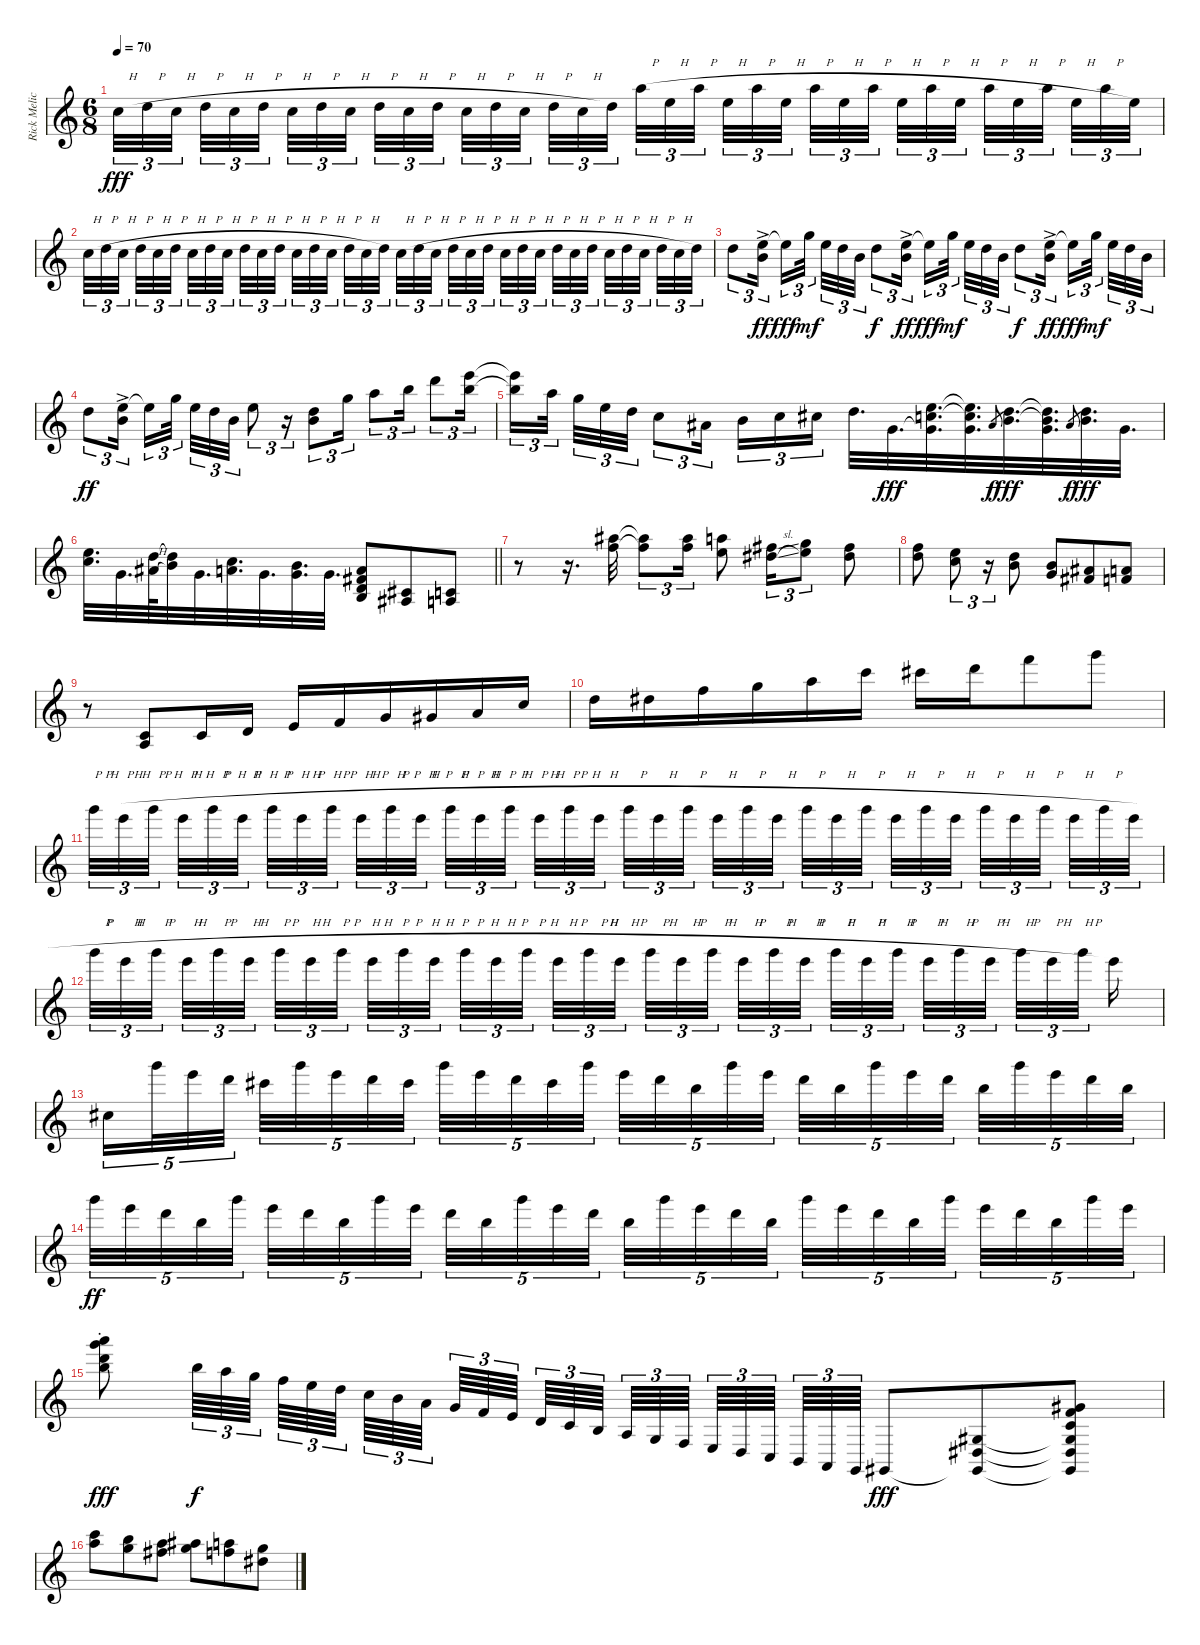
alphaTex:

\track ("Rick Melick right" "Rick Melic") {instrument electricpiano2}
\staff {score}
\tuning (Ab4 Eb4 Bb3 Gb3 Db3 Ab2 Eb2) {hide}
\ts (6 8)
\tempo 70
\clef g2
\ks c
18.4{h}.32{tu (3 2) dy fff} 20.4{h}.32{tu (3 2)} 18.4{h}.32{tu (3 2) beam splitsecondary} 20.4{h}.32{tu (3 2)} 18.4{h}.32{tu (3 2)} 20.4{h}.32{tu (3 2) beam splitsecondary} 18.4{h}.32{tu (3 2)} 20.4{h}.32{tu (3 2)} 18.4{h}.32{tu (3 2) beam splitsecondary} 20.4{h}.32{tu (3 2)} 18.4{h}.32{tu (3 2)} 20.4{h}.32{tu (3 2) beam splitsecondary} 18.4{h}.32{tu (3 2)} 20.4{h}.32{tu (3 2)} 18.4{h}.32{tu (3 2) beam splitsecondary} 20.4{h}.32{tu (3 2)} 18.4{h}.32{tu (3 2)} 20.4.32{tu (3 2)} 18.2{h}.32{tu (3 2)} 13.2{h}.32{tu (3 2)} 18.2{h}.32{tu (3 2) beam splitsecondary} 13.2{h}.32{tu (3 2)} 18.2{h}.32{tu (3 2)} 13.2{h}.32{tu (3 2) beam splitsecondary} 18.2{h}.32{tu (3 2)} 13.2{h}.32{tu (3 2)} 18.2{h}.32{tu (3 2) beam splitsecondary} 13.2{h}.32{tu (3 2)} 18.2{h}.32{tu (3 2)} 13.2{h}.32{tu (3 2) beam splitsecondary} 18.2{h}.32{tu (3 2)} 13.2{h}.32{tu (3 2)} 18.2{h}.32{tu (3 2) beam splitsecondary} 13.2{h}.32{tu (3 2)} 18.2{h}.32{tu (3 2)} 13.2.32{tu (3 2)} |
18.4{h}.32{tu (3 2)} 20.4{h}.32{tu (3 2)} 18.4{h}.32{tu (3 2) beam splitsecondary} 20.4{h}.32{tu (3 2)} 18.4{h}.32{tu (3 2)} 20.4{h}.32{tu (3 2) beam splitsecondary} 18.4{h}.32{tu (3 2)} 20.4{h}.32{tu (3 2)} 18.4{h}.32{tu (3 2) beam splitsecondary} 20.4{h}.32{tu (3 2)} 18.4{h}.32{tu (3 2)} 20.4{h}.32{tu (3 2) beam splitsecondary} 18.4{h}.32{tu (3 2)} 20.4{h}.32{tu (3 2)} 18.4{h}.32{tu (3 2) beam splitsecondary} 20.4{h}.32{tu (3 2)} 18.4{h}.32{tu (3 2)} 20.4.32{tu (3 2)} 18.4{h}.32{tu (3 2)} 20.4{h}.32{tu (3 2)} 18.4{h}.32{tu (3 2) beam splitsecondary} 20.4{h}.32{tu (3 2)} 18.4{h}.32{tu (3 2)} 20.4{h}.32{tu (3 2) beam splitsecondary} 18.4{h}.32{tu (3 2)} 20.4{h}.32{tu (3 2)} 18.4{h}.32{tu (3 2) beam splitsecondary} 20.4{h}.32{tu (3 2)} 18.4{h}.32{tu (3 2)} 20.4{h}.32{tu (3 2) beam splitsecondary} 18.4{h}.32{tu (3 2)} 20.4{h}.32{tu (3 2)} 18.4{h}.32{tu (3 2) beam splitsecondary} 20.4{h}.32{tu (3 2)} 18.4{h}.32{tu (3 2)} 20.4.32{tu (3 2)} |
11.2.8{tu (3 2)} (13.2{ac} 13.3{ac}).16{tu (3 2) dy ff beam splitsecondary} 13.2{t}.16{tu (3 2) dy fff} 16.2.32{tu (3 2) dy mf beam splitsecondary} 18.3.32{tu (3 2)} 16.3.32{tu (3 2)} 17.4.32{tu (3 2)} 11.2.8{tu (3 2) dy f} (13.2{ac} 13.3{ac}).16{tu (3 2) dy ff} 13.2{t}.16{tu (3 2) dy fff} 16.2.32{tu (3 2) dy mf beam splitsecondary} 18.3.32{tu (3 2)} 16.3.32{tu (3 2)} 17.4.32{tu (3 2)} 11.2.8{tu (3 2) dy f} (13.2{ac} 13.3{ac}).16{tu (3 2) dy ff beam splitsecondary} 13.2{t}.16{tu (3 2) dy fff} 16.2.32{tu (3 2) dy mf beam splitsecondary} 18.3.32{tu (3 2)} 16.3.32{tu (3 2)} 17.4.32{tu (3 2)} |
11.2.8{tu (3 2) dy ff} (13.2{ac} 13.3{ac}).16{tu (3 2) beam splitsecondary} 13.2{t}.16{tu (3 2)} 16.2.32{tu (3 2) beam splitsecondary} 18.3.32{tu (3 2)} 16.3.32{tu (3 2)} 17.4.32{tu (3 2)} 18.3.8{tu (3 2)} r.16{tu (3 2)} (16.3 17.4).8{tu (3 2)} 21.3.16{tu (3 2)} 18.2.8{tu (3 2)} 20.2.16{tu (3 2)} 23.2.8{tu (3 2)} (25.2 25.3).16{tu (3 2)} |
(25.2{t} 25.3{t}).16{tu (3 2)} 23.3.32{tu (3 2) beam splitsecondary} 25.4.32{tu (3 2)} 22.4.32{tu (3 2)} 20.4.32{tu (3 2)} 18.4.8{tu (3 2)} 16.4.16{tu (3 2) beam splitsecondary} 17.4.16{tu (3 2)} 18.4.16{tu (3 2)} 19.4.16{tu (3 2)} 16.3.32{d} 18.5.32{d dy fff} (18.3 18.4 18.5{t}).32{d} (18.3{t} 18.4{t} 18.5).32{d} 16.4.8{gr dy f} (16.3 17.4).32{d dy fff} (16.3{t} 17.4{t} 18.5).32{d} 16.4.8{gr dy f} (16.3 17.4).32{d dy fff} 18.5.32{d} |
\barLineRight lightlight
(18.3 18.4).32{d} 18.5.32{d} (16.3 16.4{h}).64 (16.3{t} 17.4).32 18.5.32{d} (14.3 15.4).32{d} 18.5.32{d} (13.3 13.4).32{d} 18.5.32{d} (6.2 8.3 8.4 10.5).8 (7.4 9.5).8 (6.4 8.5).8 |
r.8 r.16{d} (19.2 19.3).32 (19.2{t} 19.3{t}).8{tu (3 2)} (19.2 19.3).16{tu (3 2)} (18.2 18.3).8 (15.2{sl} 17.3{sl}).16{tu (3 2)} (16.2 18.3).8{tu (3 2)} (15.2 17.3).8 |
(14.2 16.3).8 (13.2 14.3).8{tu (3 2)} r.16{tu (3 2)} (11.2 13.3).8 (13.3 13.4).8 (12.3 12.4).8 (11.3 11.4).8 |
r.8 (6.4 8.5).8 6.4.16 4.3.16 6.3.16 7.3.16 9.3.16 10.3.16 11.3.16 9.2.16 |
11.2.16 12.2.16 14.2.16 16.2.16 18.2.16 21.2.16 22.2.16 23.2.16 21.1.8 23.1.8 |
28.2{h}.32{tu (3 2)} 25.2{h}.32{tu (3 2)} 28.2{h}.32{tu (3 2) beam splitsecondary} 25.2{h}.32{tu (3 2)} 28.2{h}.32{tu (3 2)} 25.2{h}.32{tu (3 2) beam splitsecondary} 28.2{h}.32{tu (3 2)} 25.2{h}.32{tu (3 2)} 28.2{h}.32{tu (3 2) beam splitsecondary} 25.2{h}.32{tu (3 2)} 28.2{h}.32{tu (3 2)} 25.2{h}.32{tu (3 2) beam splitsecondary} 28.2{h}.32{tu (3 2)} 25.2{h}.32{tu (3 2)} 28.2{h}.32{tu (3 2) beam splitsecondary} 25.2{h}.32{tu (3 2)} 28.2{h}.32{tu (3 2)} 25.2{h}.32{tu (3 2)} 28.2{h}.32{tu (3 2)} 25.2{h}.32{tu (3 2)} 28.2{h}.32{tu (3 2) beam splitsecondary} 25.2{h}.32{tu (3 2)} 28.2{h}.32{tu (3 2)} 25.2{h}.32{tu (3 2) beam splitsecondary} 28.2{h}.32{tu (3 2)} 25.2{h}.32{tu (3 2)} 28.2{h}.32{tu (3 2) beam splitsecondary} 25.2{h}.32{tu (3 2)} 28.2{h}.32{tu (3 2)} 25.2{h}.32{tu (3 2) beam splitsecondary} 28.2{h}.32{tu (3 2)} 25.2{h}.32{tu (3 2)} 28.2{h}.32{tu (3 2) beam splitsecondary} 25.2{h}.32{tu (3 2)} 28.2{h}.32{tu (3 2)} 25.2{h}.32{tu (3 2)} |
28.2{h}.32{tu (3 2)} 25.2{h}.32{tu (3 2)} 28.2{h}.32{tu (3 2) beam splitsecondary} 25.2{h}.32{tu (3 2)} 28.2{h}.32{tu (3 2)} 25.2{h}.32{tu (3 2) beam splitsecondary} 28.2{h}.32{tu (3 2)} 25.2{h}.32{tu (3 2)} 28.2{h}.32{tu (3 2) beam splitsecondary} 25.2{h}.32{tu (3 2)} 28.2{h}.32{tu (3 2)} 25.2{h}.32{tu (3 2) beam splitsecondary} 28.2{h}.32{tu (3 2)} 25.2{h}.32{tu (3 2)} 28.2{h}.32{tu (3 2) beam splitsecondary} 25.2{h}.32{tu (3 2)} 28.2{h}.32{tu (3 2)} 25.2{h}.32{tu (3 2)} 28.2{h}.32{tu (3 2)} 25.2{h}.32{tu (3 2)} 28.2{h}.32{tu (3 2) beam splitsecondary} 25.2{h}.32{tu (3 2)} 28.2{h}.32{tu (3 2)} 25.2{h}.32{tu (3 2) beam splitsecondary} 28.2{h}.32{tu (3 2)} 25.2{h}.32{tu (3 2)} 28.2{h}.32{tu (3 2) beam splitsecondary} 25.2{h}.32{tu (3 2)} 28.2{h}.32{tu (3 2)} 25.2{h}.32{tu (3 2) beam splitsecondary} 28.2{h}.32{tu (3 2)} 25.2{h}.32{tu (3 2)} 28.2{h}.32{tu (3 2) beam splitsecondary} 25.2.16 |
19.4.16{tu (5 4)} 23.1.32{tu (5 4)} 20.1.32{tu (5 4)} 23.2.32{tu (5 4) beam splitsecondary} 22.2.32{tu (5 4)} 23.1.32{tu (5 4)} 20.1.32{tu (5 4)} 23.2.32{tu (5 4)} 22.2.32{tu (5 4) beam splitsecondary} 23.1.32{tu (5 4)} 20.1.32{tu (5 4)} 23.2.32{tu (5 4)} 22.2.32{tu (5 4)} 23.1.32{tu (5 4)} 20.1.32{tu (5 4)} 23.2.32{tu (5 4)} 20.2.32{tu (5 4)} 23.1.32{tu (5 4)} 20.1.32{tu (5 4) beam splitsecondary} 23.2.32{tu (5 4)} 20.2.32{tu (5 4)} 23.1.32{tu (5 4)} 20.1.32{tu (5 4)} 23.2.32{tu (5 4) beam splitsecondary} 20.2.32{tu (5 4)} 23.1.32{tu (5 4)} 20.1.32{tu (5 4)} 23.2.32{tu (5 4)} 20.2.32{tu (5 4)} |
23.1.32{tu (5 4) dy ff} 20.1.32{tu (5 4)} 23.2.32{tu (5 4)} 20.2.32{tu (5 4)} 23.1.32{tu (5 4) beam splitsecondary} 20.1.32{tu (5 4)} 23.2.32{tu (5 4)} 20.2.32{tu (5 4)} 23.1.32{tu (5 4)} 20.1.32{tu (5 4) beam splitsecondary} 23.2.32{tu (5 4)} 20.2.32{tu (5 4)} 23.1.32{tu (5 4)} 20.1.32{tu (5 4)} 23.2.32{tu (5 4)} 20.2.32{tu (5 4)} 23.1.32{tu (5 4)} 20.1.32{tu (5 4)} 23.2.32{tu (5 4)} 20.2.32{tu (5 4) beam splitsecondary} 23.1.32{tu (5 4)} 20.1.32{tu (5 4)} 23.2.32{tu (5 4)} 20.2.32{tu (5 4)} 23.1.32{tu (5 4) beam splitsecondary} 20.1.32{tu (5 4)} 23.2.32{tu (5 4)} 20.2.32{tu (5 4)} 23.1.32{tu (5 4)} 20.1.32{tu (5 4)} |
(25.1{st} 28.2{st} 28.3{st} 29.4).8{dy fff} 15.1.64{tu (3 2) dy f} 13.1.64{tu (3 2)} 11.1.64{tu (3 2) beam splitsecondary} 9.1.64{tu (3 2)} 8.1.64{tu (3 2)} 6.1.64{tu (3 2) beam splitsecondary} 4.1.64{tu (3 2)} 3.1.64{tu (3 2)} 1.1.64{tu (3 2) beam splitsecondary} 4.2.64{tu (3 2)} 2.2.64{tu (3 2)} 1.2.64{tu (3 2) beam splitsecondary} 4.3.64{tu (3 2)} 2.3.64{tu (3 2)} 1.3.64{tu (3 2) beam splitsecondary} 3.4.64{tu (3 2)} 1.4.64{tu (3 2)} 4.5.64{tu (3 2) beam splitsecondary} 3.5.64{tu (3 2)} 1.5.64{tu (3 2)} 4.6.64{tu (3 2) beam splitsecondary} 3.6.64{tu (3 2)} 1.6.64{tu (3 2)} 4.7.64{tu (3 2)} 5.7.8{dy fff} (7.5 7.6 5.7{t}).8 (5.2 7.3 6.4 7.5{t} 7.6{t} 5.7{t}).8 |
(21.2 23.3).8 (20.2 21.3).8 (18.2 20.3).8 (19.2 21.3).8 (23.3 23.4).8 (21.3 21.4).8
